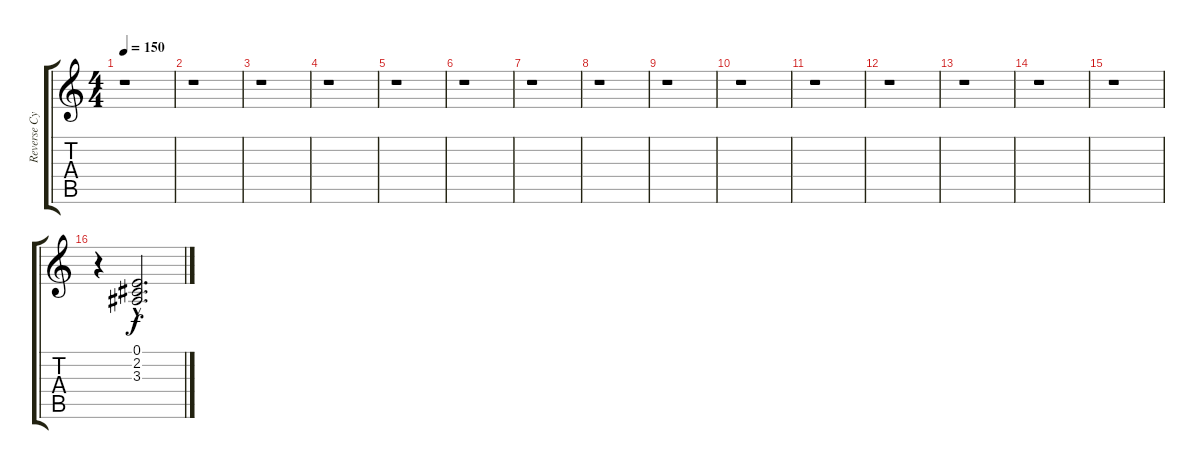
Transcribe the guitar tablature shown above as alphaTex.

\track ("Reverse Cymbal Effect" "Reverse Cy") {instrument reversecymbal}
\staff {score tabs}
\tuning (E4 B3 G3 D3 A2 D2) {hide}
\ts (4 4)
\tempo 150
\clef g2
\ks c
r.1{dy f} |
r.1 |
r.1 |
r.1 |
r.1 |
r.1 |
r.1 |
r.1 |
r.1 |
r.1 |
r.1 |
r.1 |
r.1 |
r.1 |
r.1 |
r.4 (0.1{hac} 2.2{hac} 3.3{hac}).2{d}
